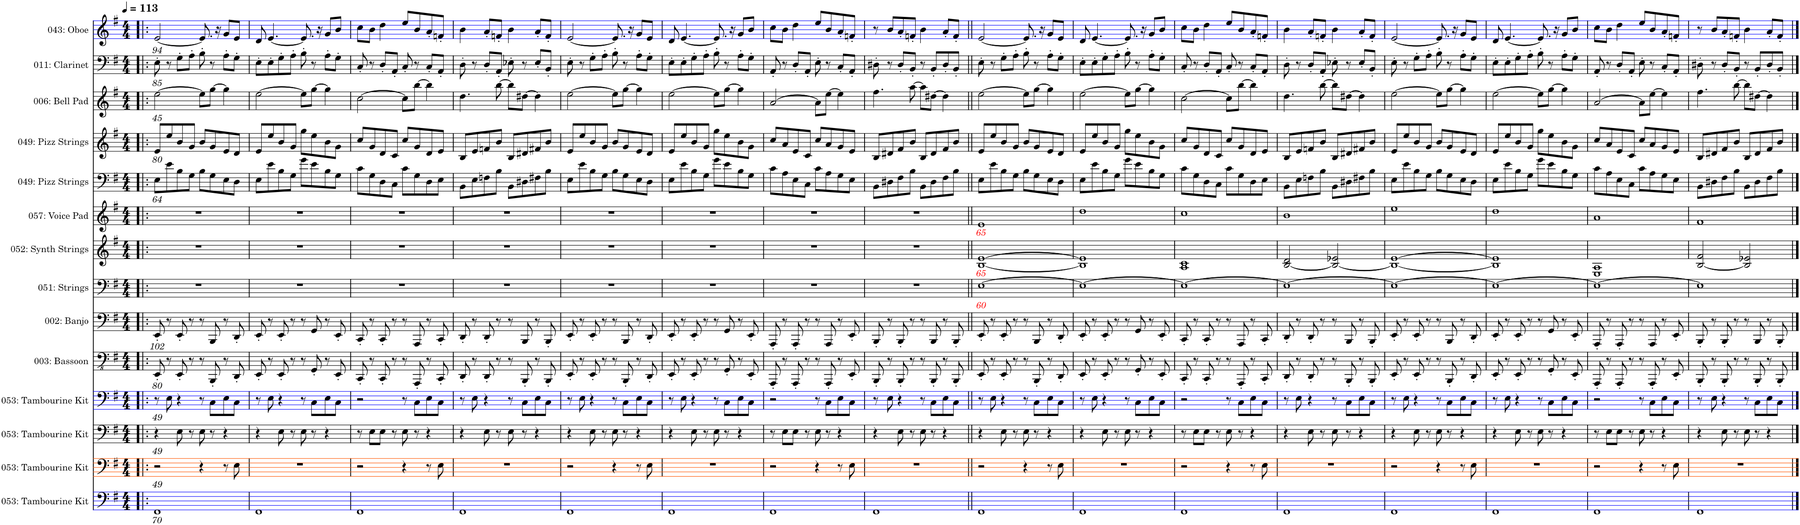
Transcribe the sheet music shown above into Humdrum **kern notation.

**kern	**dynam	**kern	**dynam	**kern	**dynam	**kern	**dynam	**kern	**dynam	**kern	**dynam	**kern	**dynam	**kern	**dynam	**kern	**dynam	**kern	**dynam	**kern	**dynam	**kern	**dynam	**kern	**dynam	**kern	**dynam
*part14	*part14	*part13	*part13	*part12	*part12	*part11	*part11	*part10	*part10	*part9	*part9	*part8	*part8	*part7	*part7	*part6	*part6	*part5	*part5	*part4	*part4	*part3	*part3	*part2	*part2	*part1	*part1
*staff14	*staff14	*staff13	*staff13	*staff12	*staff12	*staff11	*staff11	*staff10	*staff10	*staff9	*staff9	*staff8	*staff8	*staff7	*staff7	*staff6	*staff6	*staff5	*staff5	*staff4	*staff4	*staff3	*staff3	*staff2	*staff2	*staff1	*staff1
*I"053: Tambourine Kit	*	*I"053: Tambourine Kit	*	*I"053: Tambourine Kit	*	*I"053: Tambourine Kit	*	*I"003: Bassoon	*	*I"002: Banjo	*	*I"051: Strings	*	*I"052: Synth Strings	*	*I"057: Voice Pad	*	*I"049: Pizz Strings	*	*I"049: Pizz Strings	*	*I"006: Bell Pad	*	*I"011: Clarinet	*	*I"043: Oboe	*
*I'Tmbrn. Kt.	*	*I'Tmbrn. Kt.	*	*I'Tmbrn. Kt.	*	*I'Tmbrn. Kt.	*	*I'Bssn.	*	*I'Bnj.	*	*I'Strngs.	*	*I'Synth Strngs.	*	*I'Vc. Pd.	*	*I'Pzz. Strngs.	*	*I'Pzz. Strngs.	*	*I'Bll. Pd.	*	*I'Clrnt.	*	*I'Ob.	*
*stria5	*	*stria5	*	*	*	*stria5	*	*	*	*	*	*	*	*	*	*	*	*	*	*	*	*	*	*	*	*stria5	*
*clefF4	*	*clefF4	*	*clefF4	*	*clefF4	*	*clefFv4	*	*clefF4	*	*clefF4	*	*clefG2	*	*clefG2	*	*clefF4	*	*clefG2	*	*clefG2	*	*clefF4	*	*clefG2	*
*	*	*	*	*	*	*	*	*	*	*Trd7c12	*	*	*	*	*	*	*	*	*	*	*	*	*	*	*	*Trd7c12	*
*k[f#]	*	*k[f#]	*	*k[f#]	*	*k[f#]	*	*k[f#]	*	*k[f#]	*	*k[f#]	*	*k[f#]	*	*k[f#]	*	*k[f#]	*	*k[f#]	*	*k[f#]	*	*k[f#]	*	*k[f#]	*
*M4/4	*	*M4/4	*	*M4/4	*	*M4/4	*	*M4/4	*	*M4/4	*	*M4/4	*	*M4/4	*	*M4/4	*	*M4/4	*	*M4/4	*	*M4/4	*	*M4/4	*	*M4/4	*
*MM113	*	*MM113	*	*MM113	*	*MM113	*	*MM113	*	*MM113	*	*MM113	*	*MM113	*	*MM113	*	*MM113	*	*MM113	*	*MM113	*	*MM113	*	*MM113	*
=1!|:	=1!|:	=1!|:	=1!|:	=1!|:	=1!|:	=1!|:	=1!|:	=1!|:	=1!|:	=1!|:	=1!|:	=1!|:	=1!|:	=1!|:	=1!|:	=1!|:	=1!|:	=1!|:	=1!|:	=1!|:	=1!|:	=1!|:	=1!|:	=1!|:	=1!|:	=1!|:	=1!|:
!	!LO:DY:b	!	!LO:DY:b	!	!LO:DY:b	!	!LO:DY:b	!	!LO:DY:b	!	!LO:DY:b	!	!	!	!	!	!	!	!LO:DY:b	!	!LO:DY:b	!	!LO:DY:b	!	!LO:DY:b	!	!LO:DY:b
1FF#	other-dynamics	2r	other-dynamics	4r	other-dynamics	8r	other-dynamics	8EEE'/	other-dynamics	8EE'/	other-dynamics	1r	.	1r	.	1r	.	8E\L	other-dynamics	8e/L	other-dynamics	[2ee\	other-dynamics	8E'\	other-dynamics	[2e/	other-dynamics
.	.	.	.	.	.	8E\	.	8r	.	8r	.	.	.	.	.	.	.	8e\	.	8ee/	.	.	.	8r	.	.	.
.	.	.	.	8E\	.	4r	.	8EEE'/	.	8EE'/	.	.	.	.	.	.	.	8B\	.	8b/	.	.	.	8G'\L	.	.	.
.	.	.	.	8r	.	.	.	8r	.	8r	.	.	.	.	.	.	.	8G\J	.	8g/J	.	.	.	8A'\J	.	.	.
.	.	4r	.	8E\	.	8r	.	8r	.	8r	.	.	.	.	.	.	.	8B\L	.	8b/L	.	8ee\L]	.	8B'\	.	8.e/]	.
.	.	.	.	8r	.	8C\L	.	8BBBB'/	.	8BBB/	.	.	.	.	.	.	.	8G\	.	8g/	.	[8gg\J	.	8r	.	.	.
.	.	.	.	.	.	.	.	.	.	.	.	.	.	.	.	.	.	.	.	.	.	.	.	.	.	16r	.
.	.	8r	.	4r	.	8E\	.	8r	.	8r	.	.	.	.	.	.	.	8E\	.	8e/	.	4gg\]	.	8A'\L	.	8g/L	.
.	.	8E\	.	.	.	8C\J	.	8DDD'/	.	8DD'/	.	.	.	.	.	.	.	8D\J	.	8d/J	.	.	.	8G'\J	.	8e/J	.
=2	=2	=2	=2	=2	=2	=2	=2	=2	=2	=2	=2	=2	=2	=2	=2	=2	=2	=2	=2	=2	=2	=2	=2	=2	=2	=2	=2
1FF#	.	1r	.	4r	.	8r	.	8EEE'/	.	8EE'/	.	1r	.	1r	.	1r	.	8E\L	.	8e/L	.	[2ee\	.	8E'\L	.	8d/	.
.	.	.	.	.	.	8E\	.	8r	.	8r	.	.	.	.	.	.	.	8e\	.	8ee/	.	.	.	8E'\	.	[4.e/	.
.	.	.	.	8E\	.	4r	.	8EEE'/	.	8EE'/	.	.	.	.	.	.	.	8B\	.	8b/	.	.	.	8G'\	.	.	.
.	.	.	.	8r	.	.	.	8r	.	8r	.	.	.	.	.	.	.	8G\J	.	8g/J	.	.	.	8A'\J	.	.	.
.	.	.	.	8E\	.	8r	.	8r	.	8r	.	.	.	.	.	.	.	8g\L	.	8gg\L	.	8ee\L]	.	8B'\	.	8.e/]	.
.	.	.	.	8r	.	8C\L	.	8GGG'/	.	8GG/	.	.	.	.	.	.	.	8e\	.	8ee\	.	[8gg\J	.	8r	.	.	.
.	.	.	.	.	.	.	.	.	.	.	.	.	.	.	.	.	.	.	.	.	.	.	.	.	.	16r	.
.	.	.	.	4r	.	8E\	.	8r	.	8r	.	.	.	.	.	.	.	8B\	.	8b\	.	4gg\]	.	8A'\L	.	8g/L	.
.	.	.	.	.	.	8C\J	.	8EEE'/	.	8EE'/	.	.	.	.	.	.	.	8G\J	.	8g\J	.	.	.	8G'\J	.	8b/J	.
=3	=3	=3	=3	=3	=3	=3	=3	=3	=3	=3	=3	=3	=3	=3	=3	=3	=3	=3	=3	=3	=3	=3	=3	=3	=3	=3	=3
1FF#	.	2r	.	8r	.	2r	.	8CCC'/	.	8CC'/	.	1r	.	1r	.	1r	.	8c\L	.	8cc/L	.	[2cc\	.	8C'/	.	8cc\L	.
.	.	.	.	8E\L	.	.	.	8r	.	8r	.	.	.	.	.	.	.	8G\	.	8g/	.	.	.	8r	.	8b\J	.
.	.	.	.	8E\J	.	.	.	8CCC'/	.	8CC'/	.	.	.	.	.	.	.	8D\	.	8d/	.	.	.	8D'/L	.	4dd\	.
.	.	.	.	8r	.	.	.	8r	.	8r	.	.	.	.	.	.	.	8C\J	.	8c/J	.	.	.	8AA'/J	.	.	.
.	.	4r	.	8E\	.	8r	.	8r	.	8r	.	.	.	.	.	.	.	8c\L	.	8cc/L	.	8cc\L]	.	8C'/	.	8ee/L	.
.	.	.	.	8r	.	8C\L	.	8AAAA'/	.	8AAA/	.	.	.	.	.	.	.	8G\	.	8g/	.	[8bb\J	.	8r	.	8b/	.
.	.	8r	.	4r	.	8E\	.	8r	.	8r	.	.	.	.	.	.	.	8D\	.	8d/	.	4bb\]	.	8C'/L	.	8a'/	.
.	.	8E\	.	.	.	8C\J	.	8CCC'/	.	8CC'/	.	.	.	.	.	.	.	8E\J	.	8e/J	.	.	.	8AA'/J	.	8fn'/J	.
=4	=4	=4	=4	=4	=4	=4	=4	=4	=4	=4	=4	=4	=4	=4	=4	=4	=4	=4	=4	=4	=4	=4	=4	=4	=4	=4	=4
1FF#	.	1r	.	4r	.	8r	.	8DDD'/	.	8DD'/	.	1r	.	1r	.	1r	.	8BB\L	.	8B/L	.	4.dd\	.	8D'\	.	4b\	.
.	.	.	.	.	.	8E\	.	8r	.	8r	.	.	.	.	.	.	.	8E\	.	8e/	.	.	.	8r	.	.	.
.	.	.	.	8E\	.	4r	.	8DDD'/	.	8DD'/	.	.	.	.	.	.	.	8Fn\	.	8fn/	.	.	.	8D'/L	.	8a'/L	.
.	.	.	.	8r	.	.	.	8r	.	8r	.	.	.	.	.	.	.	8B\J	.	8b/J	.	[8bb\	.	8AA'/J	.	8fn'/J	.
.	.	.	.	8E\	.	8r	.	8r	.	8r	.	.	.	.	.	.	.	8BB\L	.	8B/L	.	8bb\L]	.	8E-X'\	.	4b\	.
.	.	.	.	8r	.	8C\L	.	8BBBB'/	.	8BBB/	.	.	.	.	.	.	.	8D#X\	.	8d#X/	.	[8dd#X\J	.	8r	.	.	.
.	.	.	.	4r	.	8E\	.	8r	.	8r	.	.	.	.	.	.	.	8F#X\	.	8f#X/	.	4dd#\]	.	8E-'/L	.	8a'/L	.
.	.	.	.	.	.	8C\J	.	8BBBB'/	.	8BBB'/	.	.	.	.	.	.	.	8B\J	.	8b/J	.	.	.	8BB'/J	.	8f'/J	.
=5	=5	=5	=5	=5	=5	=5	=5	=5	=5	=5	=5	=5	=5	=5	=5	=5	=5	=5	=5	=5	=5	=5	=5	=5	=5	=5	=5
1FF#	.	2r	.	4r	.	8r	.	8EEE'/	.	8EE'/	.	1r	.	1r	.	1r	.	8E\L	.	8e/L	.	[2ee\	.	8E'\	.	[2e/	.
.	.	.	.	.	.	8E\	.	8r	.	8r	.	.	.	.	.	.	.	8e\	.	8ee/	.	.	.	8r	.	.	.
.	.	.	.	8E\	.	4r	.	8EEE'/	.	8EE'/	.	.	.	.	.	.	.	8B\	.	8b/	.	.	.	8G'\L	.	.	.
.	.	.	.	8r	.	.	.	8r	.	8r	.	.	.	.	.	.	.	8G\J	.	8g/J	.	.	.	8A'\J	.	.	.
.	.	4r	.	8E\	.	8r	.	8r	.	8r	.	.	.	.	.	.	.	8B\L	.	8b/L	.	8ee\L]	.	8B'\	.	8.e/]	.
.	.	.	.	8r	.	8C\L	.	8BBBB'/	.	8BBB/	.	.	.	.	.	.	.	8G\	.	8g/	.	[8gg\J	.	8r	.	.	.
.	.	.	.	.	.	.	.	.	.	.	.	.	.	.	.	.	.	.	.	.	.	.	.	.	.	16r	.
.	.	8r	.	4r	.	8E\	.	8r	.	8r	.	.	.	.	.	.	.	8E\	.	8e/	.	4gg\]	.	8A'\L	.	8g/L	.
.	.	8E\	.	.	.	8C\J	.	8DDD'/	.	8DD'/	.	.	.	.	.	.	.	8D\J	.	8d/J	.	.	.	8G'\J	.	8e/J	.
=6	=6	=6	=6	=6	=6	=6	=6	=6	=6	=6	=6	=6	=6	=6	=6	=6	=6	=6	=6	=6	=6	=6	=6	=6	=6	=6	=6
1FF#	.	1r	.	4r	.	8r	.	8EEE'/	.	8EE'/	.	1r	.	1r	.	1r	.	8E\L	.	8e/L	.	[2ee\	.	8E'\L	.	8d/	.
.	.	.	.	.	.	8E\	.	8r	.	8r	.	.	.	.	.	.	.	8e\	.	8ee/	.	.	.	8E'\	.	[4.e/	.
.	.	.	.	8E\	.	4r	.	8EEE'/	.	8EE'/	.	.	.	.	.	.	.	8B\	.	8b/	.	.	.	8G'\	.	.	.
.	.	.	.	8r	.	.	.	8r	.	8r	.	.	.	.	.	.	.	8G\J	.	8g/J	.	.	.	8A'\J	.	.	.
.	.	.	.	8E\	.	8r	.	8r	.	8r	.	.	.	.	.	.	.	8g\L	.	8gg\L	.	8ee\L]	.	8B'\	.	8.e/]	.
.	.	.	.	8r	.	8C\L	.	8GGG'/	.	8GG/	.	.	.	.	.	.	.	8e\	.	8ee\	.	[8gg\J	.	8r	.	.	.
.	.	.	.	.	.	.	.	.	.	.	.	.	.	.	.	.	.	.	.	.	.	.	.	.	.	16r	.
.	.	.	.	4r	.	8E\	.	8r	.	8r	.	.	.	.	.	.	.	8B\	.	8b\	.	4gg\]	.	8A'\L	.	8g/L	.
.	.	.	.	.	.	8C\J	.	8EEE'/	.	8EE'/	.	.	.	.	.	.	.	8G\J	.	8g\J	.	.	.	8G'\J	.	8b/J	.
=7	=7	=7	=7	=7	=7	=7	=7	=7	=7	=7	=7	=7	=7	=7	=7	=7	=7	=7	=7	=7	=7	=7	=7	=7	=7	=7	=7
1FF#	.	2r	.	8r	.	2r	.	8AAAA'/	.	8AAA'/	.	1r	.	1r	.	1r	.	8c\L	.	8cc/L	.	[2a/	.	8AA'/	.	8cc\L	.
.	.	.	.	8E\L	.	.	.	8r	.	8r	.	.	.	.	.	.	.	8A\	.	8a/	.	.	.	8r	.	8b\J	.
.	.	.	.	8E\J	.	.	.	8AAAA'/	.	8AAA'/	.	.	.	.	.	.	.	8E\	.	8e/	.	.	.	8D'/L	.	4dd\	.
.	.	.	.	8r	.	.	.	8r	.	8r	.	.	.	.	.	.	.	8C\J	.	8c/J	.	.	.	8AA'/J	.	.	.
.	.	4r	.	8E\	.	8r	.	8r	.	8r	.	.	.	.	.	.	.	8c\L	.	8cc/L	.	8a\L]	.	8E'\	.	8ee/L	.
.	.	.	.	8r	.	8C\L	.	8AAAA'/	.	8AAA/	.	.	.	.	.	.	.	8A\	.	8a/	.	[8ee\J	.	8r	.	8b/	.
.	.	8r	.	4r	.	8E\	.	8r	.	8r	.	.	.	.	.	.	.	8G\	.	8g/	.	4ee\]	.	8C'/L	.	8a'/	.
.	.	8E\	.	.	.	8C\J	.	8EEE'/	.	8EE'/	.	.	.	.	.	.	.	8E\J	.	8e/J	.	.	.	8AA'/J	.	8fn'/J	.
=8	=8	=8	=8	=8	=8	=8	=8	=8	=8	=8	=8	=8	=8	=8	=8	=8	=8	=8	=8	=8	=8	=8	=8	=8	=8	=8	=8
1FF#	.	1r	.	4r	.	8r	.	8BBBB'/	.	8BBB'/	.	1r	.	1r	.	1r	.	8BB\L	.	8B/L	.	4.ff#\	.	8D#X'\	.	8r	.
.	.	.	.	.	.	8E\	.	8r	.	8r	.	.	.	.	.	.	.	8D#X\	.	8d#X/	.	.	.	8r	.	8b/L	.
.	.	.	.	8E\	.	4r	.	8BBBB'/	.	8BBB'/	.	.	.	.	.	.	.	8F#\	.	8f#/	.	.	.	8D#'/L	.	8a'/	.
.	.	.	.	8r	.	.	.	8r	.	8r	.	.	.	.	.	.	.	8B\J	.	8b/J	.	[8aa\	.	8BB'/J	.	8fn'/J	.
.	.	.	.	8E\	.	8r	.	8r	.	8r	.	.	.	.	.	.	.	8BB\L	.	8B/L	.	8aa\L]	.	8r	.	4b\	.
.	.	.	.	8r	.	8C\L	.	8BBBB'/	.	8BBB/	.	.	.	.	.	.	.	8D#\	.	8d#/	.	[8dd#X\J	.	8BB'/L	.	.	.
.	.	.	.	4r	.	8E\	.	8r	.	8r	.	.	.	.	.	.	.	8F#\	.	8f#/	.	4dd#\]	.	8D#'/	.	8a'/L	.
.	.	.	.	.	.	8C\J	.	8BBBB'/	.	8BBB'/	.	.	.	.	.	.	.	8B\J	.	8b/J	.	.	.	8BB'/J	.	8f'/J	.
=9||	=9||	=9||	=9||	=9||	=9||	=9||	=9||	=9||	=9||	=9||	=9||	=9||	=9||	=9||	=9||	=9||	=9||	=9||	=9||	=9||	=9||	=9||	=9||	=9||	=9||	=9||	=9||
!	!	!	!	!	!	!	!	!	!	!	!	!	!LO:DY:b	!	!LO:DY:b	!	!LO:DY:b	!	!	!	!	!	!	!	!	!	!
1FF#	.	2r	.	4r	.	8r	.	8EEE'/	.	8EE'/	.	[1E	other-dynamics	[1B [1e	other-dynamics	1e	other-dynamics	8E\L	.	8e/L	.	[2ee\	.	8E'\	.	[2e/	.
.	.	.	.	.	.	8E\	.	8r	.	8r	.	.	.	.	.	.	.	8e\	.	8ee/	.	.	.	8r	.	.	.
.	.	.	.	8E\	.	4r	.	8EEE'/	.	8EE'/	.	.	.	.	.	.	.	8B\	.	8b/	.	.	.	8G'\L	.	.	.
.	.	.	.	8r	.	.	.	8r	.	8r	.	.	.	.	.	.	.	8G\J	.	8g/J	.	.	.	8A'\J	.	.	.
.	.	4r	.	8E\	.	8r	.	8r	.	8r	.	.	.	.	.	.	.	8B\L	.	8b/L	.	8ee\L]	.	8B'\	.	8.e/]	.
.	.	.	.	8r	.	8C\L	.	8BBBB'/	.	8BBB/	.	.	.	.	.	.	.	8G\	.	8g/	.	[8gg\J	.	8r	.	.	.
.	.	.	.	.	.	.	.	.	.	.	.	.	.	.	.	.	.	.	.	.	.	.	.	.	.	16r	.
.	.	8r	.	4r	.	8E\	.	8r	.	8r	.	.	.	.	.	.	.	8E\	.	8e/	.	4gg\]	.	8A'\L	.	8g/L	.
.	.	8E\	.	.	.	8C\J	.	8DDD'/	.	8DD'/	.	.	.	.	.	.	.	8D\J	.	8d/J	.	.	.	8G'\J	.	8e/J	.
=10	=10	=10	=10	=10	=10	=10	=10	=10	=10	=10	=10	=10	=10	=10	=10	=10	=10	=10	=10	=10	=10	=10	=10	=10	=10	=10	=10
1FF#	.	1r	.	4r	.	8r	.	8EEE'/	.	8EE'/	.	1E_	.	1B] 1e]	.	1dd	.	8E\L	.	8e/L	.	[2ee\	.	8E'\L	.	8d/	.
.	.	.	.	.	.	8E\	.	8r	.	8r	.	.	.	.	.	.	.	8e\	.	8ee/	.	.	.	8E'\	.	[4.e/	.
.	.	.	.	8E\	.	4r	.	8EEE'/	.	8EE'/	.	.	.	.	.	.	.	8B\	.	8b/	.	.	.	8G'\	.	.	.
.	.	.	.	8r	.	.	.	8r	.	8r	.	.	.	.	.	.	.	8G\J	.	8g/J	.	.	.	8A'\J	.	.	.
.	.	.	.	8E\	.	8r	.	8r	.	8r	.	.	.	.	.	.	.	8g\L	.	8gg\L	.	8ee\L]	.	8B'\	.	8.e/]	.
.	.	.	.	8r	.	8C\L	.	8GGG'/	.	8GG/	.	.	.	.	.	.	.	8e\	.	8ee\	.	[8gg\J	.	8r	.	.	.
.	.	.	.	.	.	.	.	.	.	.	.	.	.	.	.	.	.	.	.	.	.	.	.	.	.	16r	.
.	.	.	.	4r	.	8E\	.	8r	.	8r	.	.	.	.	.	.	.	8B\	.	8b\	.	4gg\]	.	8A'\L	.	8g/L	.
.	.	.	.	.	.	8C\J	.	8EEE'/	.	8EE'/	.	.	.	.	.	.	.	8G\J	.	8g\J	.	.	.	8G'\J	.	8b/J	.
=11	=11	=11	=11	=11	=11	=11	=11	=11	=11	=11	=11	=11	=11	=11	=11	=11	=11	=11	=11	=11	=11	=11	=11	=11	=11	=11	=11
1FF#	.	2r	.	8r	.	2r	.	8CCC'/	.	8CC'/	.	1E_	.	1A 1c	.	1cc	.	8c\L	.	8cc/L	.	[2cc\	.	8C'/	.	8cc\L	.
.	.	.	.	8E\L	.	.	.	8r	.	8r	.	.	.	.	.	.	.	8G\	.	8g/	.	.	.	8r	.	8b\J	.
.	.	.	.	8E\J	.	.	.	8CCC'/	.	8CC'/	.	.	.	.	.	.	.	8D\	.	8d/	.	.	.	8D'/L	.	4dd\	.
.	.	.	.	8r	.	.	.	8r	.	8r	.	.	.	.	.	.	.	8C\J	.	8c/J	.	.	.	8AA'/J	.	.	.
.	.	4r	.	8E\	.	8r	.	8r	.	8r	.	.	.	.	.	.	.	8c\L	.	8cc/L	.	8cc\L]	.	8C'/	.	8ee/L	.
.	.	.	.	8r	.	8C\L	.	8AAAA'/	.	8AAA/	.	.	.	.	.	.	.	8G\	.	8g/	.	[8bb\J	.	8r	.	8b/	.
.	.	8r	.	4r	.	8E\	.	8r	.	8r	.	.	.	.	.	.	.	8D\	.	8d/	.	4bb\]	.	8C'/L	.	8a'/	.
.	.	8E\	.	.	.	8C\J	.	8CCC'/	.	8CC'/	.	.	.	.	.	.	.	8E\J	.	8e/J	.	.	.	8AA'/J	.	8fn'/J	.
=12	=12	=12	=12	=12	=12	=12	=12	=12	=12	=12	=12	=12	=12	=12	=12	=12	=12	=12	=12	=12	=12	=12	=12	=12	=12	=12	=12
1FF#	.	1r	.	4r	.	8r	.	8DDD'/	.	8DD'/	.	1E_	.	[2B/ 2d/	.	1b	.	8BB\L	.	8B/L	.	4.dd\	.	8D'\	.	4b\	.
.	.	.	.	.	.	8E\	.	8r	.	8r	.	.	.	.	.	.	.	8E\	.	8e/	.	.	.	8r	.	.	.
.	.	.	.	8E\	.	4r	.	8DDD'/	.	8DD'/	.	.	.	.	.	.	.	8Fn\	.	8fn/	.	.	.	8D'/L	.	8a'/L	.
.	.	.	.	8r	.	.	.	8r	.	8r	.	.	.	.	.	.	.	8B\J	.	8b/J	.	[8bb\	.	8AA'/J	.	8fn'/J	.
.	.	.	.	8E\	.	8r	.	8r	.	8r	.	.	.	2B/_ 2e-X/	.	.	.	8BB\L	.	8B/L	.	8bb\L]	.	8E-X'\	.	4b\	.
.	.	.	.	8r	.	8C\L	.	8BBBB'/	.	8BBB/	.	.	.	.	.	.	.	8D#X\	.	8d#X/	.	[8dd#X\J	.	8r	.	.	.
.	.	.	.	4r	.	8E\	.	8r	.	8r	.	.	.	.	.	.	.	8F#X\	.	8f#X/	.	4dd#\]	.	8E-'/L	.	8a'/L	.
.	.	.	.	.	.	8C\J	.	8BBBB'/	.	8BBB'/	.	.	.	.	.	.	.	8B\J	.	8b/J	.	.	.	8BB'/J	.	8f'/J	.
=13	=13	=13	=13	=13	=13	=13	=13	=13	=13	=13	=13	=13	=13	=13	=13	=13	=13	=13	=13	=13	=13	=13	=13	=13	=13	=13	=13
1FF#	.	2r	.	4r	.	8r	.	8EEE'/	.	8EE'/	.	1E_	.	1B_ [1e	.	1ee	.	8E\L	.	8e/L	.	[2ee\	.	8E'\	.	[2e/	.
.	.	.	.	.	.	8E\	.	8r	.	8r	.	.	.	.	.	.	.	8e\	.	8ee/	.	.	.	8r	.	.	.
.	.	.	.	8E\	.	4r	.	8EEE'/	.	8EE'/	.	.	.	.	.	.	.	8B\	.	8b/	.	.	.	8G'\L	.	.	.
.	.	.	.	8r	.	.	.	8r	.	8r	.	.	.	.	.	.	.	8G\J	.	8g/J	.	.	.	8A'\J	.	.	.
.	.	4r	.	8E\	.	8r	.	8r	.	8r	.	.	.	.	.	.	.	8B\L	.	8b/L	.	8ee\L]	.	8B'\	.	8.e/]	.
.	.	.	.	8r	.	8C\L	.	8BBBB'/	.	8BBB/	.	.	.	.	.	.	.	8G\	.	8g/	.	[8gg\J	.	8r	.	.	.
.	.	.	.	.	.	.	.	.	.	.	.	.	.	.	.	.	.	.	.	.	.	.	.	.	.	16r	.
.	.	8r	.	4r	.	8E\	.	8r	.	8r	.	.	.	.	.	.	.	8E\	.	8e/	.	4gg\]	.	8A'\L	.	8g/L	.
.	.	8E\	.	.	.	8C\J	.	8DDD'/	.	8DD'/	.	.	.	.	.	.	.	8D\J	.	8d/J	.	.	.	8G'\J	.	8e/J	.
=14	=14	=14	=14	=14	=14	=14	=14	=14	=14	=14	=14	=14	=14	=14	=14	=14	=14	=14	=14	=14	=14	=14	=14	=14	=14	=14	=14
1FF#	.	1r	.	4r	.	8r	.	8EEE'/	.	8EE'/	.	1E_	.	1B] 1e]	.	1dd	.	8E\L	.	8e/L	.	[2ee\	.	8E'\L	.	8d/	.
.	.	.	.	.	.	8E\	.	8r	.	8r	.	.	.	.	.	.	.	8e\	.	8ee/	.	.	.	8E'\	.	[4.e/	.
.	.	.	.	8E\	.	4r	.	8EEE'/	.	8EE'/	.	.	.	.	.	.	.	8B\	.	8b/	.	.	.	8G'\	.	.	.
.	.	.	.	8r	.	.	.	8r	.	8r	.	.	.	.	.	.	.	8G\J	.	8g/J	.	.	.	8A'\J	.	.	.
.	.	.	.	8E\	.	8r	.	8r	.	8r	.	.	.	.	.	.	.	8g\L	.	8gg\L	.	8ee\L]	.	8B'\	.	8.e/]	.
.	.	.	.	8r	.	8C\L	.	8GGG'/	.	8GG/	.	.	.	.	.	.	.	8e\	.	8ee\	.	[8gg\J	.	8r	.	.	.
.	.	.	.	.	.	.	.	.	.	.	.	.	.	.	.	.	.	.	.	.	.	.	.	.	.	16r	.
.	.	.	.	4r	.	8E\	.	8r	.	8r	.	.	.	.	.	.	.	8B\	.	8b\	.	4gg\]	.	8A'\L	.	8g/L	.
.	.	.	.	.	.	8C\J	.	8EEE'/	.	8EE'/	.	.	.	.	.	.	.	8G\J	.	8g\J	.	.	.	8G'\J	.	8b/J	.
=15	=15	=15	=15	=15	=15	=15	=15	=15	=15	=15	=15	=15	=15	=15	=15	=15	=15	=15	=15	=15	=15	=15	=15	=15	=15	=15	=15
1FF#	.	2r	.	8r	.	2r	.	8AAAA'/	.	8AAA'/	.	1E_	.	1E 1A	.	1a	.	8c\L	.	8cc/L	.	[2a/	.	8AA'/	.	8cc\L	.
.	.	.	.	8E\L	.	.	.	8r	.	8r	.	.	.	.	.	.	.	8A\	.	8a/	.	.	.	8r	.	8b\J	.
.	.	.	.	8E\J	.	.	.	8AAAA'/	.	8AAA'/	.	.	.	.	.	.	.	8E\	.	8e/	.	.	.	8D'/L	.	4dd\	.
.	.	.	.	8r	.	.	.	8r	.	8r	.	.	.	.	.	.	.	8C\J	.	8c/J	.	.	.	8AA'/J	.	.	.
.	.	4r	.	8E\	.	8r	.	8r	.	8r	.	.	.	.	.	.	.	8c\L	.	8cc/L	.	8a\L]	.	8E'\	.	8ee/L	.
.	.	.	.	8r	.	8C\L	.	8AAAA'/	.	8AAA/	.	.	.	.	.	.	.	8A\	.	8a/	.	[8ee\J	.	8r	.	8b/	.
.	.	8r	.	4r	.	8E\	.	8r	.	8r	.	.	.	.	.	.	.	8G\	.	8g/	.	4ee\]	.	8C'/L	.	8a'/	.
.	.	8E\	.	.	.	8C\J	.	8EEE'/	.	8EE'/	.	.	.	.	.	.	.	8E\J	.	8e/J	.	.	.	8AA'/J	.	8fn'/J	.
=16	=16	=16	=16	=16	=16	=16	=16	=16	=16	=16	=16	=16	=16	=16	=16	=16	=16	=16	=16	=16	=16	=16	=16	=16	=16	=16	=16
1FF#	.	1r	.	4r	.	8r	.	8BBBB'/	.	8BBB'/	.	1E]	.	[2B/ 2f#/	.	1f#	.	8BB\L	.	8B/L	.	4.ff#\	.	8D#X'\	.	8r	.
.	.	.	.	.	.	8E\	.	8r	.	8r	.	.	.	.	.	.	.	8D#X\	.	8d#X/	.	.	.	8r	.	8b/L	.
.	.	.	.	8E\	.	4r	.	8BBBB'/	.	8BBB'/	.	.	.	.	.	.	.	8F#\	.	8f#/	.	.	.	8D#'/L	.	8a'/	.
.	.	.	.	8r	.	.	.	8r	.	8r	.	.	.	.	.	.	.	8B\J	.	8b/J	.	[8bb\	.	8BB'/J	.	8fn'/J	.
.	.	.	.	8E\	.	8r	.	8r	.	8r	.	.	.	2B/] 2e-X/	.	.	.	8BB\L	.	8B/L	.	8bb\L]	.	8r	.	4b\	.
.	.	.	.	8r	.	8C\L	.	8BBBB'/	.	8BBB/	.	.	.	.	.	.	.	8D#\	.	8d#/	.	[8dd#X\J	.	8BB'/L	.	.	.
.	.	.	.	4r	.	8E\	.	8r	.	8r	.	.	.	.	.	.	.	8F#\	.	8f#/	.	4dd#\]	.	8D#'/	.	8a'/L	.
.	.	.	.	.	.	8C\J	.	8BBBB'/	.	8BBB'/	.	.	.	.	.	.	.	8B\J	.	8b/J	.	.	.	8BB'/J	.	8f'/J	.
==	==	==	==	==	==	==	==	==	==	==	==	==	==	==	==	==	==	==	==	==	==	==	==	==	==	==	==
*-	*-	*-	*-	*-	*-	*-	*-	*-	*-	*-	*-	*-	*-	*-	*-	*-	*-	*-	*-	*-	*-	*-	*-	*-	*-	*-	*-
